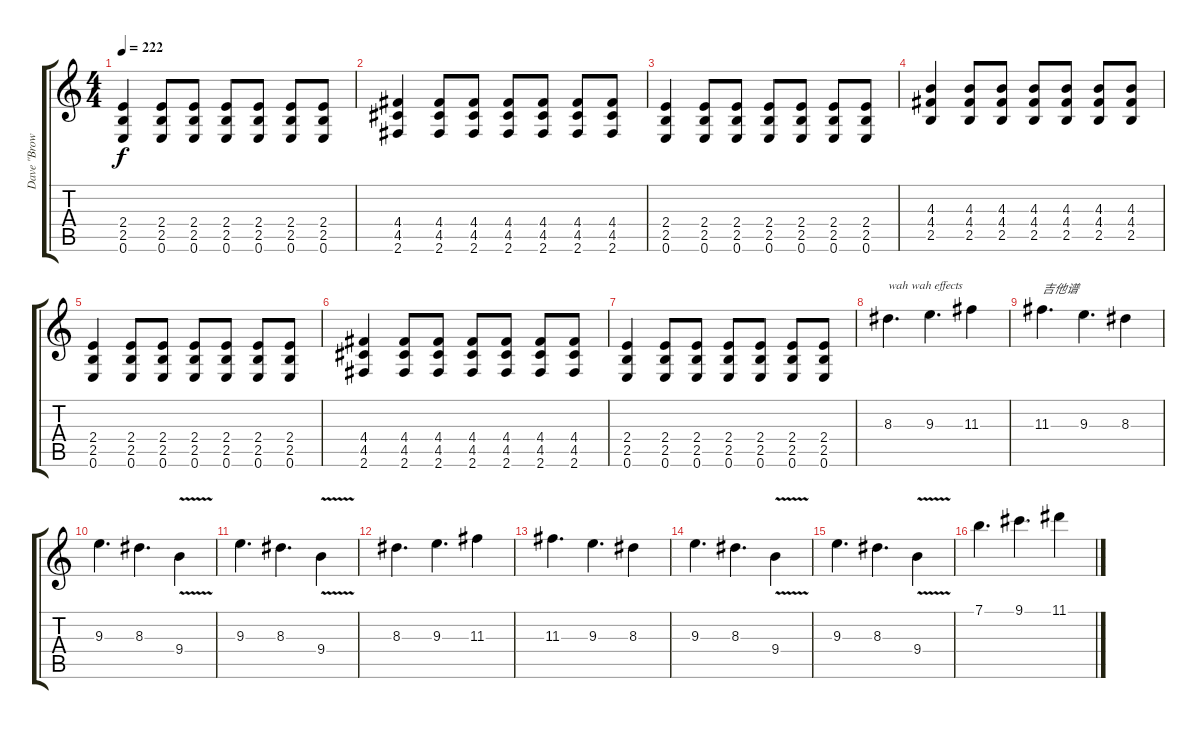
\track ("Dave \"Brownsound\" Baksh" "Dave \"Brow") {instrument distortionguitar}
\staff {score tabs}
\tuning (E4 B3 G3 D3 A2 E2) {hide}
\ts (4 4)
\tempo 222
\clef g2
\ks c
(2.4 2.5 0.6).4{dy f} (2.4 2.5 0.6).8 (2.4 2.5 0.6).8 (2.4 2.5 0.6).8 (2.4 2.5 0.6).8 (2.4 2.5 0.6).8 (2.4 2.5 0.6).8 |
(4.4 4.5 2.6).4 (4.4 4.5 2.6).8 (4.4 4.5 2.6).8 (4.4 4.5 2.6).8 (4.4 4.5 2.6).8 (4.4 4.5 2.6).8 (4.4 4.5 2.6).8 |
(2.4 2.5 0.6).4 (2.4 2.5 0.6).8 (2.4 2.5 0.6).8 (2.4 2.5 0.6).8 (2.4 2.5 0.6).8 (2.4 2.5 0.6).8 (2.4 2.5 0.6).8 |
(4.3 4.4 2.5).4 (4.3 4.4 2.5).8 (4.3 4.4 2.5).8 (4.3 4.4 2.5).8 (4.3 4.4 2.5).8 (4.3 4.4 2.5).8 (4.3 4.4 2.5).8 |
(2.4 2.5 0.6).4 (2.4 2.5 0.6).8 (2.4 2.5 0.6).8 (2.4 2.5 0.6).8 (2.4 2.5 0.6).8 (2.4 2.5 0.6).8 (2.4 2.5 0.6).8 |
(4.4 4.5 2.6).4 (4.4 4.5 2.6).8 (4.4 4.5 2.6).8 (4.4 4.5 2.6).8 (4.4 4.5 2.6).8 (4.4 4.5 2.6).8 (4.4 4.5 2.6).8 |
(2.4 2.5 0.6).4 (2.4 2.5 0.6).8 (2.4 2.5 0.6).8 (2.4 2.5 0.6).8 (2.4 2.5 0.6).8 (2.4 2.5 0.6).8 (2.4 2.5 0.6).8 |
8.3.4{d txt "wah wah effects" volume 16} 9.3.4{d} 11.3.4 |
11.3.4{d txt "吉他谱"} 9.3.4{d} 8.3.4 |
9.3.4{d} 8.3.4{d} 9.4{v}.4 |
9.3.4{d} 8.3.4{d} 9.4{v}.4 |
8.3.4{d} 9.3.4{d} 11.3.4 |
11.3.4{d} 9.3.4{d} 8.3.4 |
9.3.4{d} 8.3.4{d} 9.4{v}.4 |
9.3.4{d} 8.3.4{d} 9.4{v}.4 |
7.1.4{d volume 16} 9.1.4{d} 11.1.4
